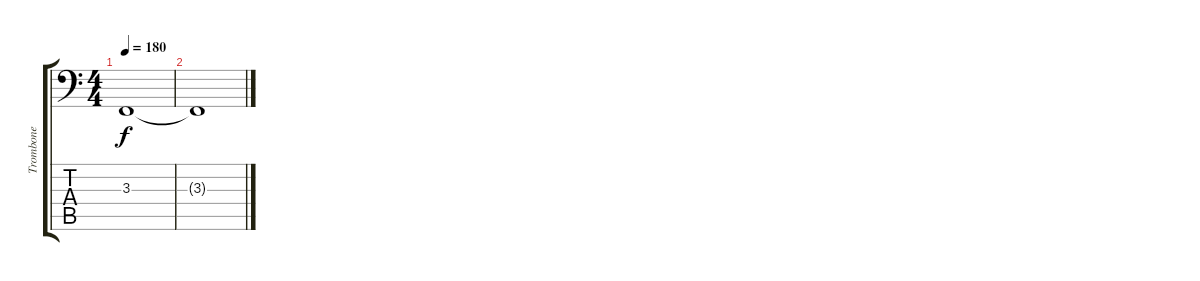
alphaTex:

\track ("Trombone" "Trombone") {instrument trombone}
\staff {score tabs}
\tuning (C3 G2 D2 A1 E1 B0) {hide}
\ts (4 4)
\tempo 180
\clef f4
\ks c
3.3{t}.1{dy f} |
3.3{t}.1
